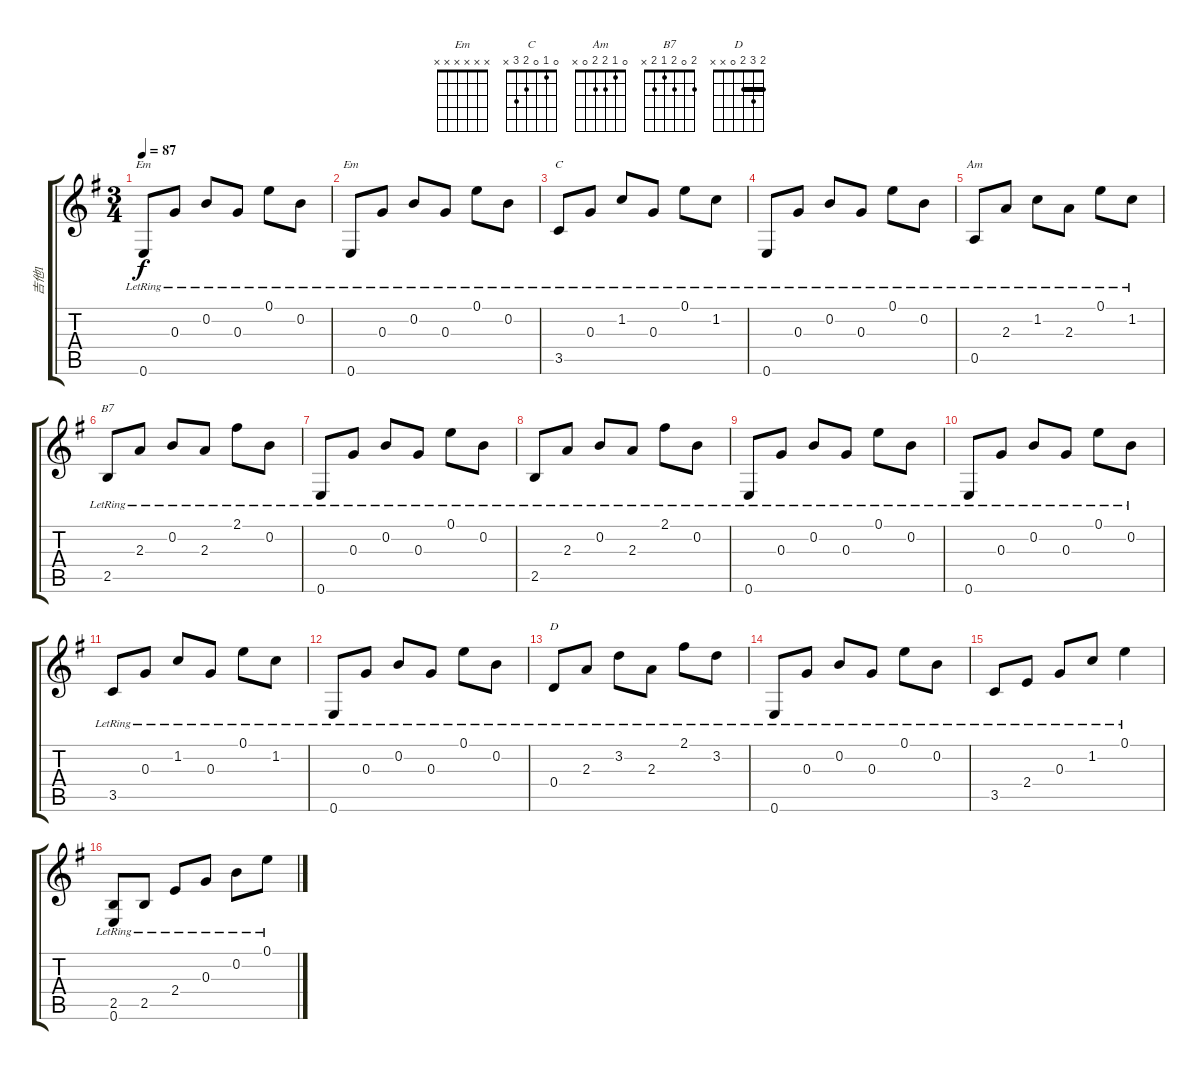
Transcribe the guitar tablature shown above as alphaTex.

\track ("吉他1" "吉他1") {instrument acousticguitarsteel}
\staff {score tabs}
\tuning (E4 B3 G3 D3 A2 E2) {hide}
\chord ("Em" 0 0 0 2 2 0)
\chord ("Em" x x x x x x)
\chord ("C" 0 1 0 2 3 x)
\chord ("Am" 0 1 2 2 0 x)
\chord ("B7" 2 0 2 1 2 x)
\chord ("D" 2 3 2 0 x x) {barre 2}
\ts (3 4)
\tempo 87
\clef g2
\ks g
0.6{lr}.8{ch "Em" dy f} 0.3{lr}.8 0.2{lr}.8 0.3{lr}.8 0.1{lr}.8 0.2{lr}.8 |
0.6{lr}.8{ch "Em"} 0.3{lr}.8 0.2{lr}.8 0.3{lr}.8 0.1{lr}.8 0.2{lr}.8 |
3.5{lr}.8{ch "C"} 0.3{lr}.8 1.2{lr}.8 0.3{lr}.8 0.1{lr}.8 1.2{lr}.8 |
0.6{lr}.8 0.3{lr}.8 0.2{lr}.8 0.3{lr}.8 0.1{lr}.8 0.2{lr}.8 |
0.5{lr}.8{ch "Am"} 2.3{lr}.8 1.2{lr}.8 2.3{lr}.8 0.1{lr}.8 1.2{lr}.8 |
2.5{lr}.8{ch "B7"} 2.3{lr}.8 0.2{lr}.8 2.3{lr}.8 2.1{lr}.8 0.2{lr}.8 |
0.6{lr}.8 0.3{lr}.8 0.2{lr}.8 0.3{lr}.8 0.1{lr}.8 0.2{lr}.8 |
2.5{lr}.8 2.3{lr}.8 0.2{lr}.8 2.3{lr}.8 2.1{lr}.8 0.2{lr}.8 |
0.6{lr}.8 0.3{lr}.8 0.2{lr}.8 0.3{lr}.8 0.1{lr}.8 0.2{lr}.8 |
0.6{lr}.8 0.3{lr}.8 0.2{lr}.8 0.3{lr}.8 0.1{lr}.8 0.2{lr}.8 |
3.5{lr}.8 0.3{lr}.8 1.2{lr}.8 0.3{lr}.8 0.1{lr}.8 1.2{lr}.8 |
0.6{lr}.8 0.3{lr}.8 0.2{lr}.8 0.3{lr}.8 0.1{lr}.8 0.2{lr}.8 |
0.4{lr}.8{ch "D"} 2.3{lr}.8 3.2{lr}.8 2.3{lr}.8 2.1{lr}.8 3.2{lr}.8 |
0.6{lr}.8 0.3{lr}.8 0.2{lr}.8 0.3{lr}.8 0.1{lr}.8 0.2{lr}.8 |
3.5{lr}.8 2.4{lr}.8 0.3{lr}.8 1.2{lr}.8 0.1{lr}.4 |
(2.5{lr} 0.6{lr}).8 2.5{lr}.8 2.4{lr}.8 0.3{lr}.8 0.2{lr}.8 0.1{lr}.8
